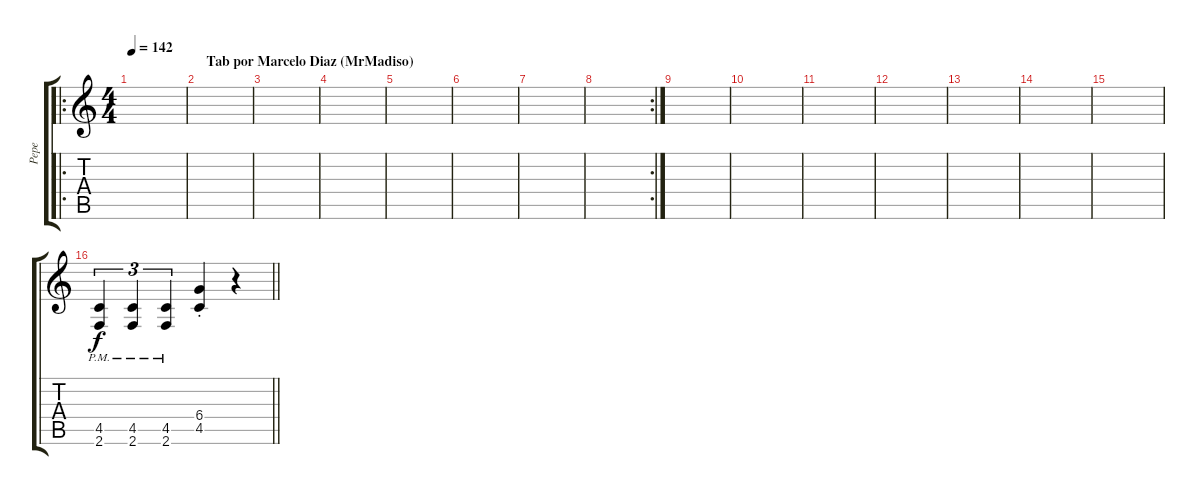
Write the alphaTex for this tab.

\track ("Pepe" "Pepe") {instrument distortionguitar}
\staff {score tabs}
\tuning (Eb4 Bb3 Gb3 Db3 Ab2 Eb2) {hide}
\ro
\ts (4 4)
\section ("" "                     Tab por Marcelo Diaz (MrMadiso)")
\tempo 142
\clef g2
\ks c
|
|
|
|
|
|
|
\rc 2
|
|
|
|
|
|
|
|
\barLineRight lightlight
(4.5{pm} 2.6{pm}).4{tu (3 2)} (4.5{pm} 2.6{pm}).4{tu (3 2)} (4.5{pm} 2.6{pm}).4{tu (3 2)} (6.4{st} 4.5{st}).4 r.4
